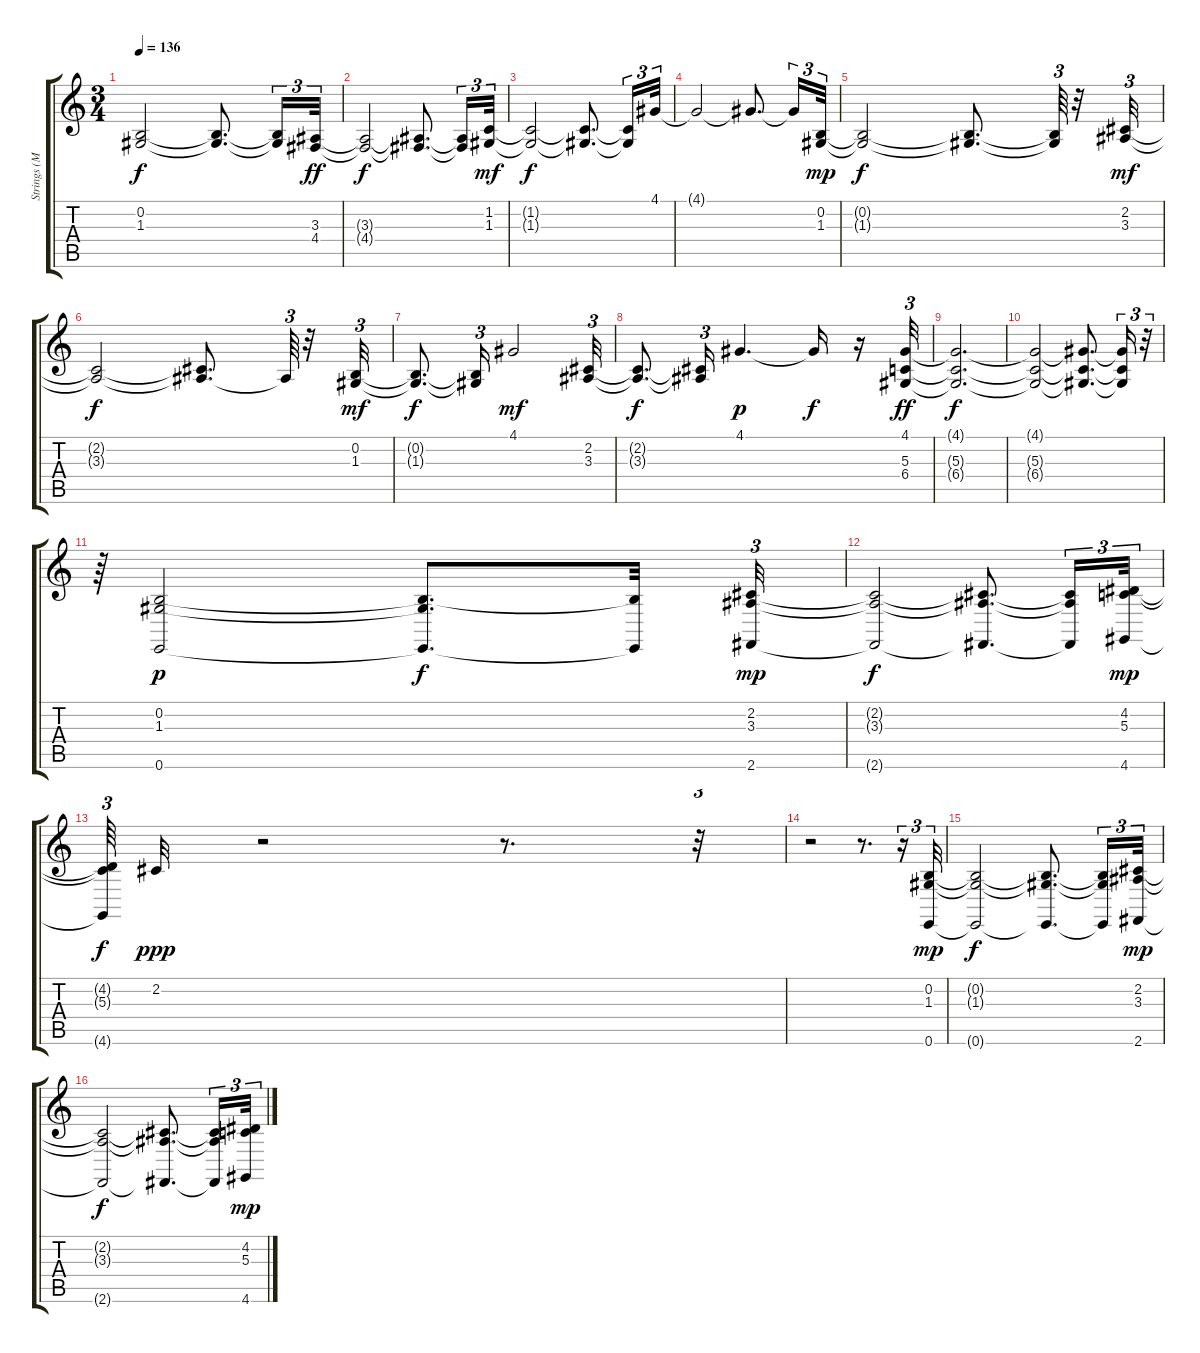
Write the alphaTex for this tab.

\track ("Strings (Melody)             " "Strings (M") {instrument stringensemble2}
\staff {score tabs}
\tuning (E4 B3 G3 D3 A2 E2) {hide}
\ts (3 4)
\tempo 136
\clef g2
\ks c
(0.2{t} 1.3{t}).2{dy f} (0.2{t} 1.3{t}).8{d} (0.2{t} 1.3{t}).16{tu (3 2)} (3.3 4.4).32{tu (3 2) dy ff} |
(3.3{t} 4.4{t}).2{dy f} (3.3{t} 4.4{t}).8{d} (3.3{t} 4.4{t}).16{tu (3 2)} (1.2 1.3).32{tu (3 2) dy mf} |
(1.2{t} 1.3{t}).2{dy f} (1.2{t} 1.3{t}).8{d} (1.2{t} 1.3{t}).16{tu (3 2)} 4.1.32{tu (3 2)} |
4.1{t}.2 4.1{t}.8{d} 4.1{t}.16{tu (3 2)} (0.2 1.3).32{tu (3 2) dy mp} |
(0.2{t} 1.3{t}).2{dy f} (0.2{t} 1.3{t}).8{d} (0.2{t} 1.3{t}).64{tu (3 2)} r.32 (2.2 3.3).32{tu (3 2) dy mf} |
(2.2{t} 3.3{t}).2{dy f} (2.2{t} 3.3{t}).8{d} 3.3{t}.64{tu (3 2)} r.32 (0.2 1.3).32{tu (3 2) dy mf} |
(0.2{t} 1.3{t}).8{d dy f} (0.2{t} 1.3{t}).16{tu (3 2)} 4.1.2{dy mf} (2.2 3.3).32{tu (3 2)} |
(2.2{t} 3.3{t}).8{d dy f} (2.2{t} 3.3{t}).16{tu (3 2)} 4.1.4{d dy p} 4.1{t}.16{dy f} r.16 (4.1 5.3 6.4).32{tu (3 2) dy ff} |
(4.1{t} 5.3{t} 6.4{t}).2{d dy f} |
(4.1{t} 5.3{t} 6.4{t}).2 (4.1{t} 5.3{t} 6.4{t}).8{d} (4.1{t} 5.3{t} 6.4{t}).16{tu (3 2)} r.32{tu (3 2)} |
r.64{tu (3 2)} (0.2 1.3 0.6).2{dy p} (0.2{t} 1.3{t} 0.6{t}).8{d dy f} (0.2{t} 0.6{t}).32 (2.2 3.3 2.6).32{tu (3 2) dy mp} |
(2.2{t} 3.3{t} 2.6{t}).2{dy f} (2.2{t} 3.3{t} 2.6{t}).8{d} (2.2{t} 3.3{t} 2.6{t}).16{tu (3 2)} (4.2 5.3 4.6).32{tu (3 2) dy mp} |
(4.2{t} 5.3{t} 4.6{t}).64{tu (3 2) dy f} 2.2.32{dy ppp} r.2 r.8{d} r.32{tu (3 2)} |
r.2 r.8{d} r.16{tu (3 2)} (0.2 1.3 0.6).32{tu (3 2) dy mp} |
(0.2{t} 1.3{t} 0.6{t}).2{dy f} (0.2{t} 1.3{t} 0.6{t}).8{d} (0.2{t} 1.3{t} 0.6{t}).16{tu (3 2)} (2.2 3.3 2.6).32{tu (3 2) dy mp} |
(2.2{t} 3.3{t} 2.6{t}).2{dy f} (2.2{t} 3.3{t} 2.6{t}).8{d} (2.2{t} 3.3{t} 2.6{t}).16{tu (3 2)} (4.2 5.3 4.6).32{tu (3 2) dy mp}
